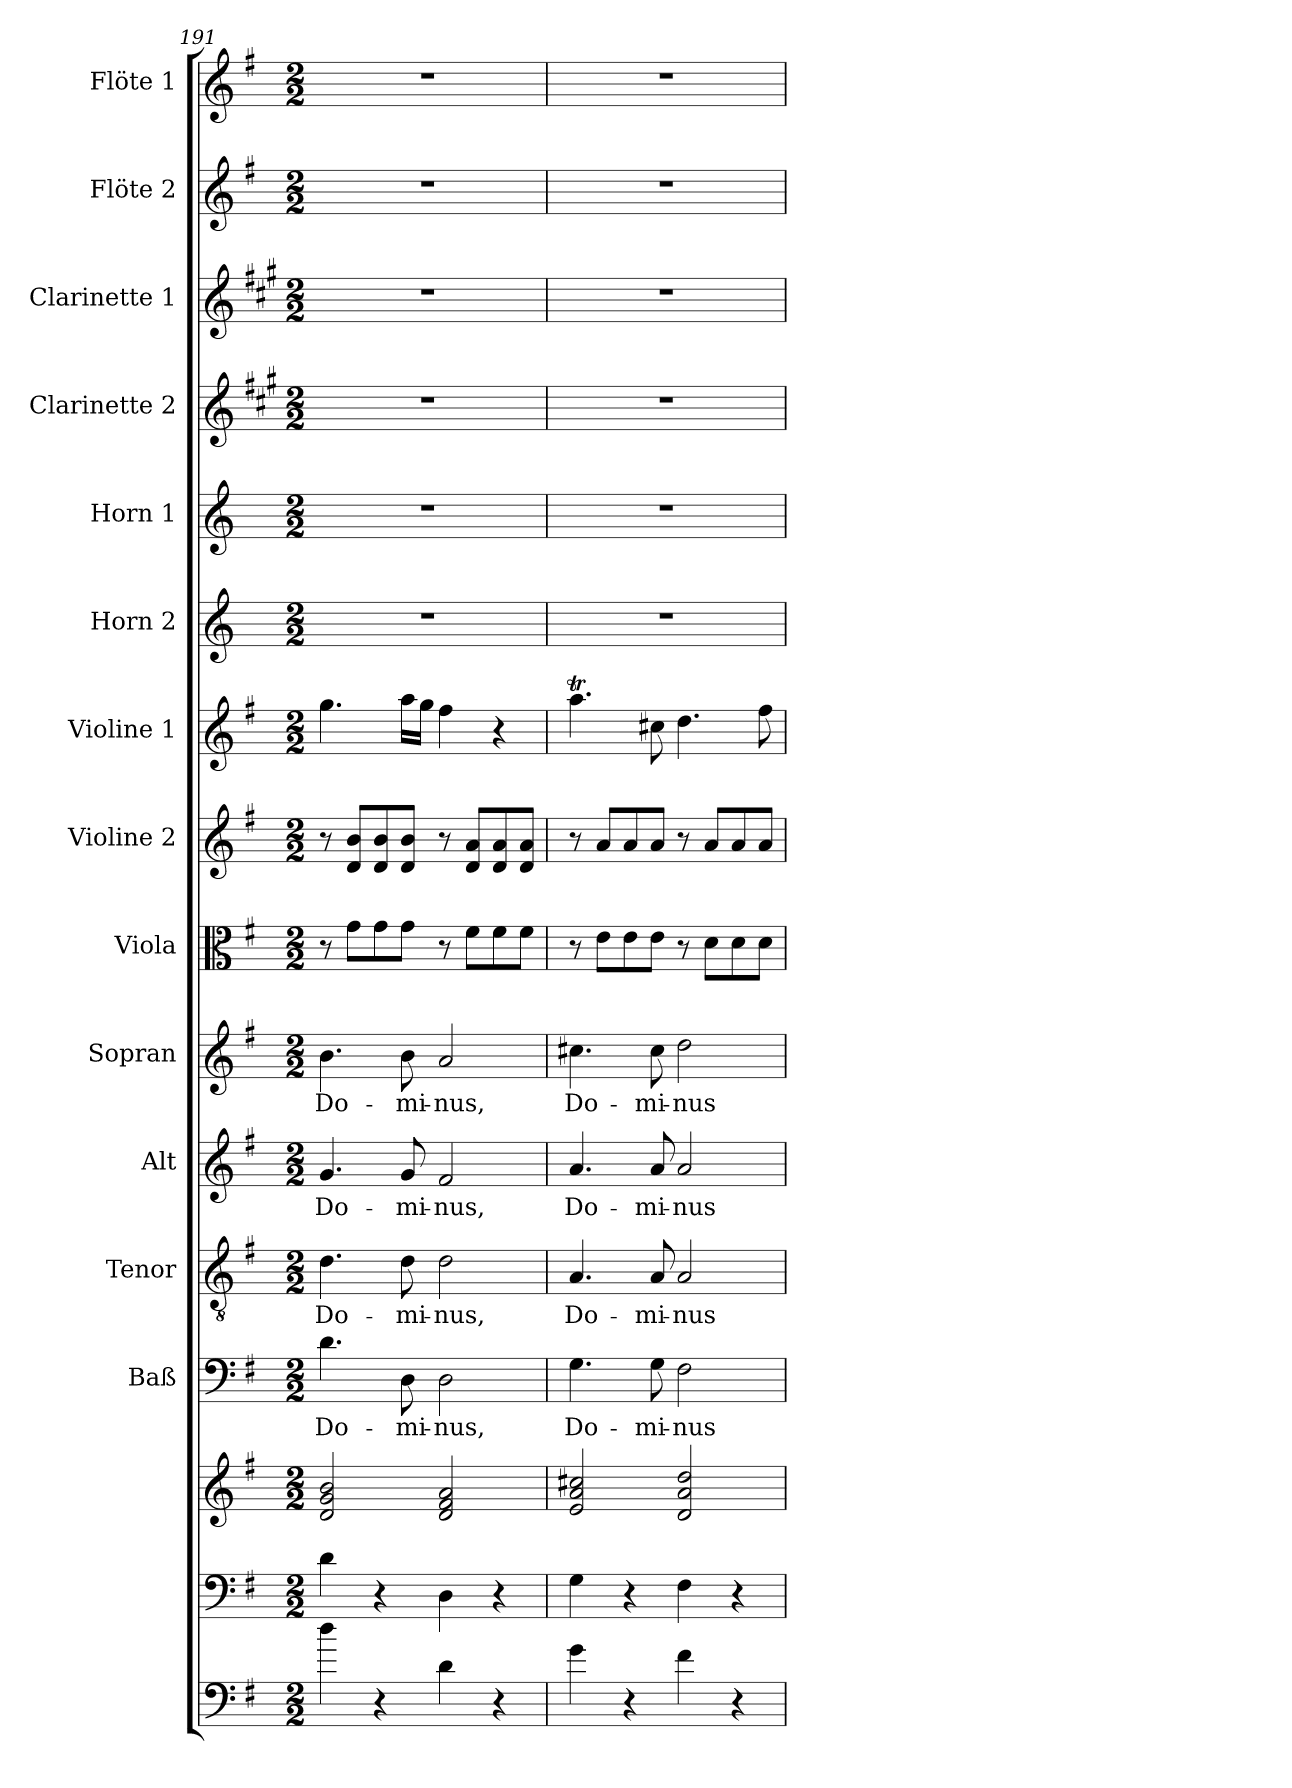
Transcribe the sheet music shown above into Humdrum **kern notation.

**kern	**kern	**kern	**kern	**text	**kern	**text	**kern	**text	**kern	**text	**kern	**kern	**kern	**kern	**kern	**kern	**kern	**kern	**kern
*part15	*part14	*part14	*part13	*part13	*part12	*part12	*part11	*part11	*part10	*part10	*part9	*part8	*part7	*part6	*part5	*part4	*part3	*part2	*part1
*staff16	*staff15	*staff14	*staff13	*staff13	*staff12	*staff12	*staff11	*staff11	*staff10	*staff10	*staff9	*staff8	*staff7	*staff6	*staff5	*staff4	*staff3	*staff2	*staff1
*	*	*	*I"Baß	*	*I"Tenor	*	*I"Alt	*	*I"Sopran	*	*I"Viola	*I"Violine 2	*I"Violine 1	*I"Horn 2	*I"Horn 1	*I"Clarinette 2	*I"Clarinette 1	*I"Flöte 2	*I"Flöte 1
*	*	*	*I'Baß	*	*I'Ten	*	*I'Alt	*	*I'Sop	*	*I'Vla.	*I'Vln. 2	*I'Vln. 1	*I'Hrn. 2	*I'Hrn. 1	*I'Cl. 2	*I'Cl. 1	*I'Fl. 2	*I'Fl. 1
*clefF4	*clefF4	*clefG2	*clefF4	*	*clefGv2	*	*clefG2	*	*clefG2	*	*clefC3	*clefG2	*clefG2	*clefG2	*clefG2	*clefG2	*clefG2	*clefG2	*clefG2
*ITrd7c12	*	*	*	*	*	*	*	*	*	*	*	*	*	*ITrd3c5	*ITrd3c5	*ITrd1c2	*ITrd1c2	*	*
*k[f#]	*k[f#]	*k[f#]	*k[f#]	*	*k[f#]	*	*k[f#]	*	*k[f#]	*	*k[f#]	*k[f#]	*k[f#]	*k[f#]	*k[f#]	*k[f#]	*k[f#]	*k[f#]	*k[f#]
*G:	*G:	*G:	*G:	*	*G:	*	*G:	*	*G:	*	*G:	*G:	*G:	*G:	*G:	*G:	*G:	*G:	*G:
*M2/2	*M2/2	*M2/2	*M2/2	*	*M2/2	*	*M2/2	*	*M2/2	*	*M2/2	*M2/2	*M2/2	*M2/2	*M2/2	*M2/2	*M2/2	*M2/2	*M2/2
=191	=191	=191	=191	=191	=191	=191	=191	=191	=191	=191	=191	=191	=191	=191	=191	=191	=191	=191	=191
!	!	!	!	!LO:LY:b	!	!LO:LY:b	!	!LO:LY:b	!	!LO:LY:b	!	!	!	!	!	!	!	!	!
4d\	4d\	2d/ 2g/ 2b/	4.d\	Do-	4.d\	Do-	4.g/	Do-	4.b\	Do-	8r	8r	4.gg\	1r	1r	1r	1r	1r	1r
.	.	.	.	.	.	.	.	.	.	.	8g\L	8d/ 8b/L	.	.	.	.	.	.	.
4r	4r	.	.	.	.	.	.	.	.	.	8g\	8d/ 8b/	.	.	.	.	.	.	.
!	!	!	!	!LO:LY:b	!	!LO:LY:b	!	!LO:LY:b	!	!LO:LY:b	!	!	!	!	!	!	!	!	!
.	.	.	8D\	-mi-	8d\	-mi-	8g/	-mi-	8b\	-mi-	8g\J	8d/ 8b/J	16aa\LL	.	.	.	.	.	.
.	.	.	.	.	.	.	.	.	.	.	.	.	16gg\JJ	.	.	.	.	.	.
!	!	!	!	!LO:LY:b	!	!LO:LY:b	!	!LO:LY:b	!	!LO:LY:b	!	!	!	!	!	!	!	!	!
4D\	4D\	2d/ 2f#/ 2a/	2D\	-nus,	2d\	-nus,	2f#/	-nus,	2a/	-nus,	8r	8r	4ff#\	.	.	.	.	.	.
.	.	.	.	.	.	.	.	.	.	.	8f#\L	8d/ 8a/L	.	.	.	.	.	.	.
4r	4r	.	.	.	.	.	.	.	.	.	8f#\	8d/ 8a/	4r	.	.	.	.	.	.
.	.	.	.	.	.	.	.	.	.	.	8f#\J	8d/ 8a/J	.	.	.	.	.	.	.
=192	=192	=192	=192	=192	=192	=192	=192	=192	=192	=192	=192	=192	=192	=192	=192	=192	=192	=192	=192
!	!	!	!	!LO:LY:b	!	!LO:LY:b	!	!LO:LY:b	!	!LO:LY:b	!	!	!	!	!	!	!	!	!
4G\	4G\	2e/ 2a/ 2cc#X/	4.G\	Do-	4.A/	Do-	4.a/	Do-	4.cc#X\	Do-	8r	8r	4.aaT\	1r	1r	1r	1r	1r	1r
.	.	.	.	.	.	.	.	.	.	.	8e\L	8a/L	.	.	.	.	.	.	.
4r	4r	.	.	.	.	.	.	.	.	.	8e\	8a/	.	.	.	.	.	.	.
!	!	!	!	!LO:LY:b	!	!LO:LY:b	!	!LO:LY:b	!	!LO:LY:b	!	!	!	!	!	!	!	!	!
.	.	.	8G\	-mi-	8A/	-mi-	8a/	-mi-	8cc#\	-mi-	8e\J	8a/J	8cc#X\	.	.	.	.	.	.
!	!	!	!	!LO:LY:b	!	!LO:LY:b	!	!LO:LY:b	!	!LO:LY:b	!	!	!	!	!	!	!	!	!
4F#\	4F#\	2d/ 2a/ 2dd/	2F#\	-nus	2A/	-nus	2a/	-nus	2dd\	-nus	8r	8r	4.dd\	.	.	.	.	.	.
.	.	.	.	.	.	.	.	.	.	.	8d\L	8a/L	.	.	.	.	.	.	.
4r	4r	.	.	.	.	.	.	.	.	.	8d\	8a/	.	.	.	.	.	.	.
.	.	.	.	.	.	.	.	.	.	.	8d\J	8a/J	8ff#\	.	.	.	.	.	.
=	=	=	=	=	=	=	=	=	=	=	=	=	=	=	=	=	=	=	=
*-	*-	*-	*-	*-	*-	*-	*-	*-	*-	*-	*-	*-	*-	*-	*-	*-	*-	*-	*-
